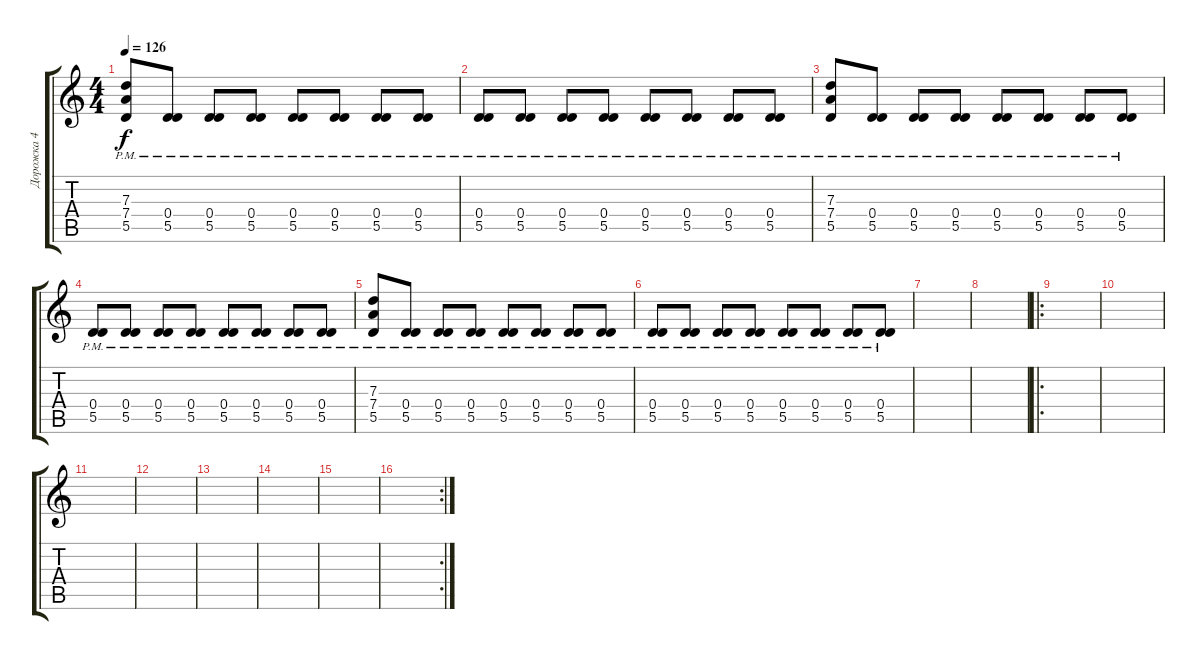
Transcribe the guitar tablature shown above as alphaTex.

\track ("Дорожка 4" "Дорожка 4") {instrument acousticguitarsteel}
\staff {score tabs}
\tuning (E4 B3 G3 D3 A2 E2) {hide}
\ts (4 4)
\tempo 126
\clef g2
\ks c
(7.3 7.4{pm} 5.5{pm}).8{dy f volume 9 instrument distortionguitar} (0.4{pm} 5.5{pm}).8 (0.4{pm} 5.5{pm}).8 (0.4{pm} 5.5{pm}).8 (0.4{pm} 5.5{pm}).8 (0.4{pm} 5.5{pm}).8 (0.4{pm} 5.5{pm}).8 (0.4{pm} 5.5{pm}).8 |
(0.4{pm} 5.5{pm}).8 (0.4{pm} 5.5{pm}).8 (0.4{pm} 5.5{pm}).8 (0.4{pm} 5.5{pm}).8 (0.4{pm} 5.5{pm}).8 (0.4{pm} 5.5{pm}).8 (0.4{pm} 5.5{pm}).8 (0.4{pm} 5.5{pm}).8 |
(7.3 7.4{pm} 5.5{pm}).8 (0.4{pm} 5.5{pm}).8 (0.4{pm} 5.5{pm}).8 (0.4{pm} 5.5{pm}).8 (0.4{pm} 5.5{pm}).8 (0.4{pm} 5.5{pm}).8 (0.4{pm} 5.5{pm}).8 (0.4{pm} 5.5{pm}).8 |
(0.4{pm} 5.5{pm}).8 (0.4{pm} 5.5{pm}).8 (0.4{pm} 5.5{pm}).8 (0.4{pm} 5.5{pm}).8 (0.4{pm} 5.5{pm}).8 (0.4{pm} 5.5{pm}).8 (0.4{pm} 5.5{pm}).8 (0.4{pm} 5.5{pm}).8 |
(7.3 7.4{pm} 5.5{pm}).8 (0.4{pm} 5.5{pm}).8 (0.4{pm} 5.5{pm}).8 (0.4{pm} 5.5{pm}).8 (0.4{pm} 5.5{pm}).8 (0.4{pm} 5.5{pm}).8 (0.4{pm} 5.5{pm}).8 (0.4{pm} 5.5{pm}).8 |
(0.4{pm} 5.5{pm}).8 (0.4{pm} 5.5{pm}).8 (0.4{pm} 5.5{pm}).8 (0.4{pm} 5.5{pm}).8 (0.4{pm} 5.5{pm}).8 (0.4{pm} 5.5{pm}).8 (0.4{pm} 5.5{pm}).8 (0.4{pm} 5.5{pm}).8 |
|
|
\ro
|
|
|
|
|
|
|
\rc 2
